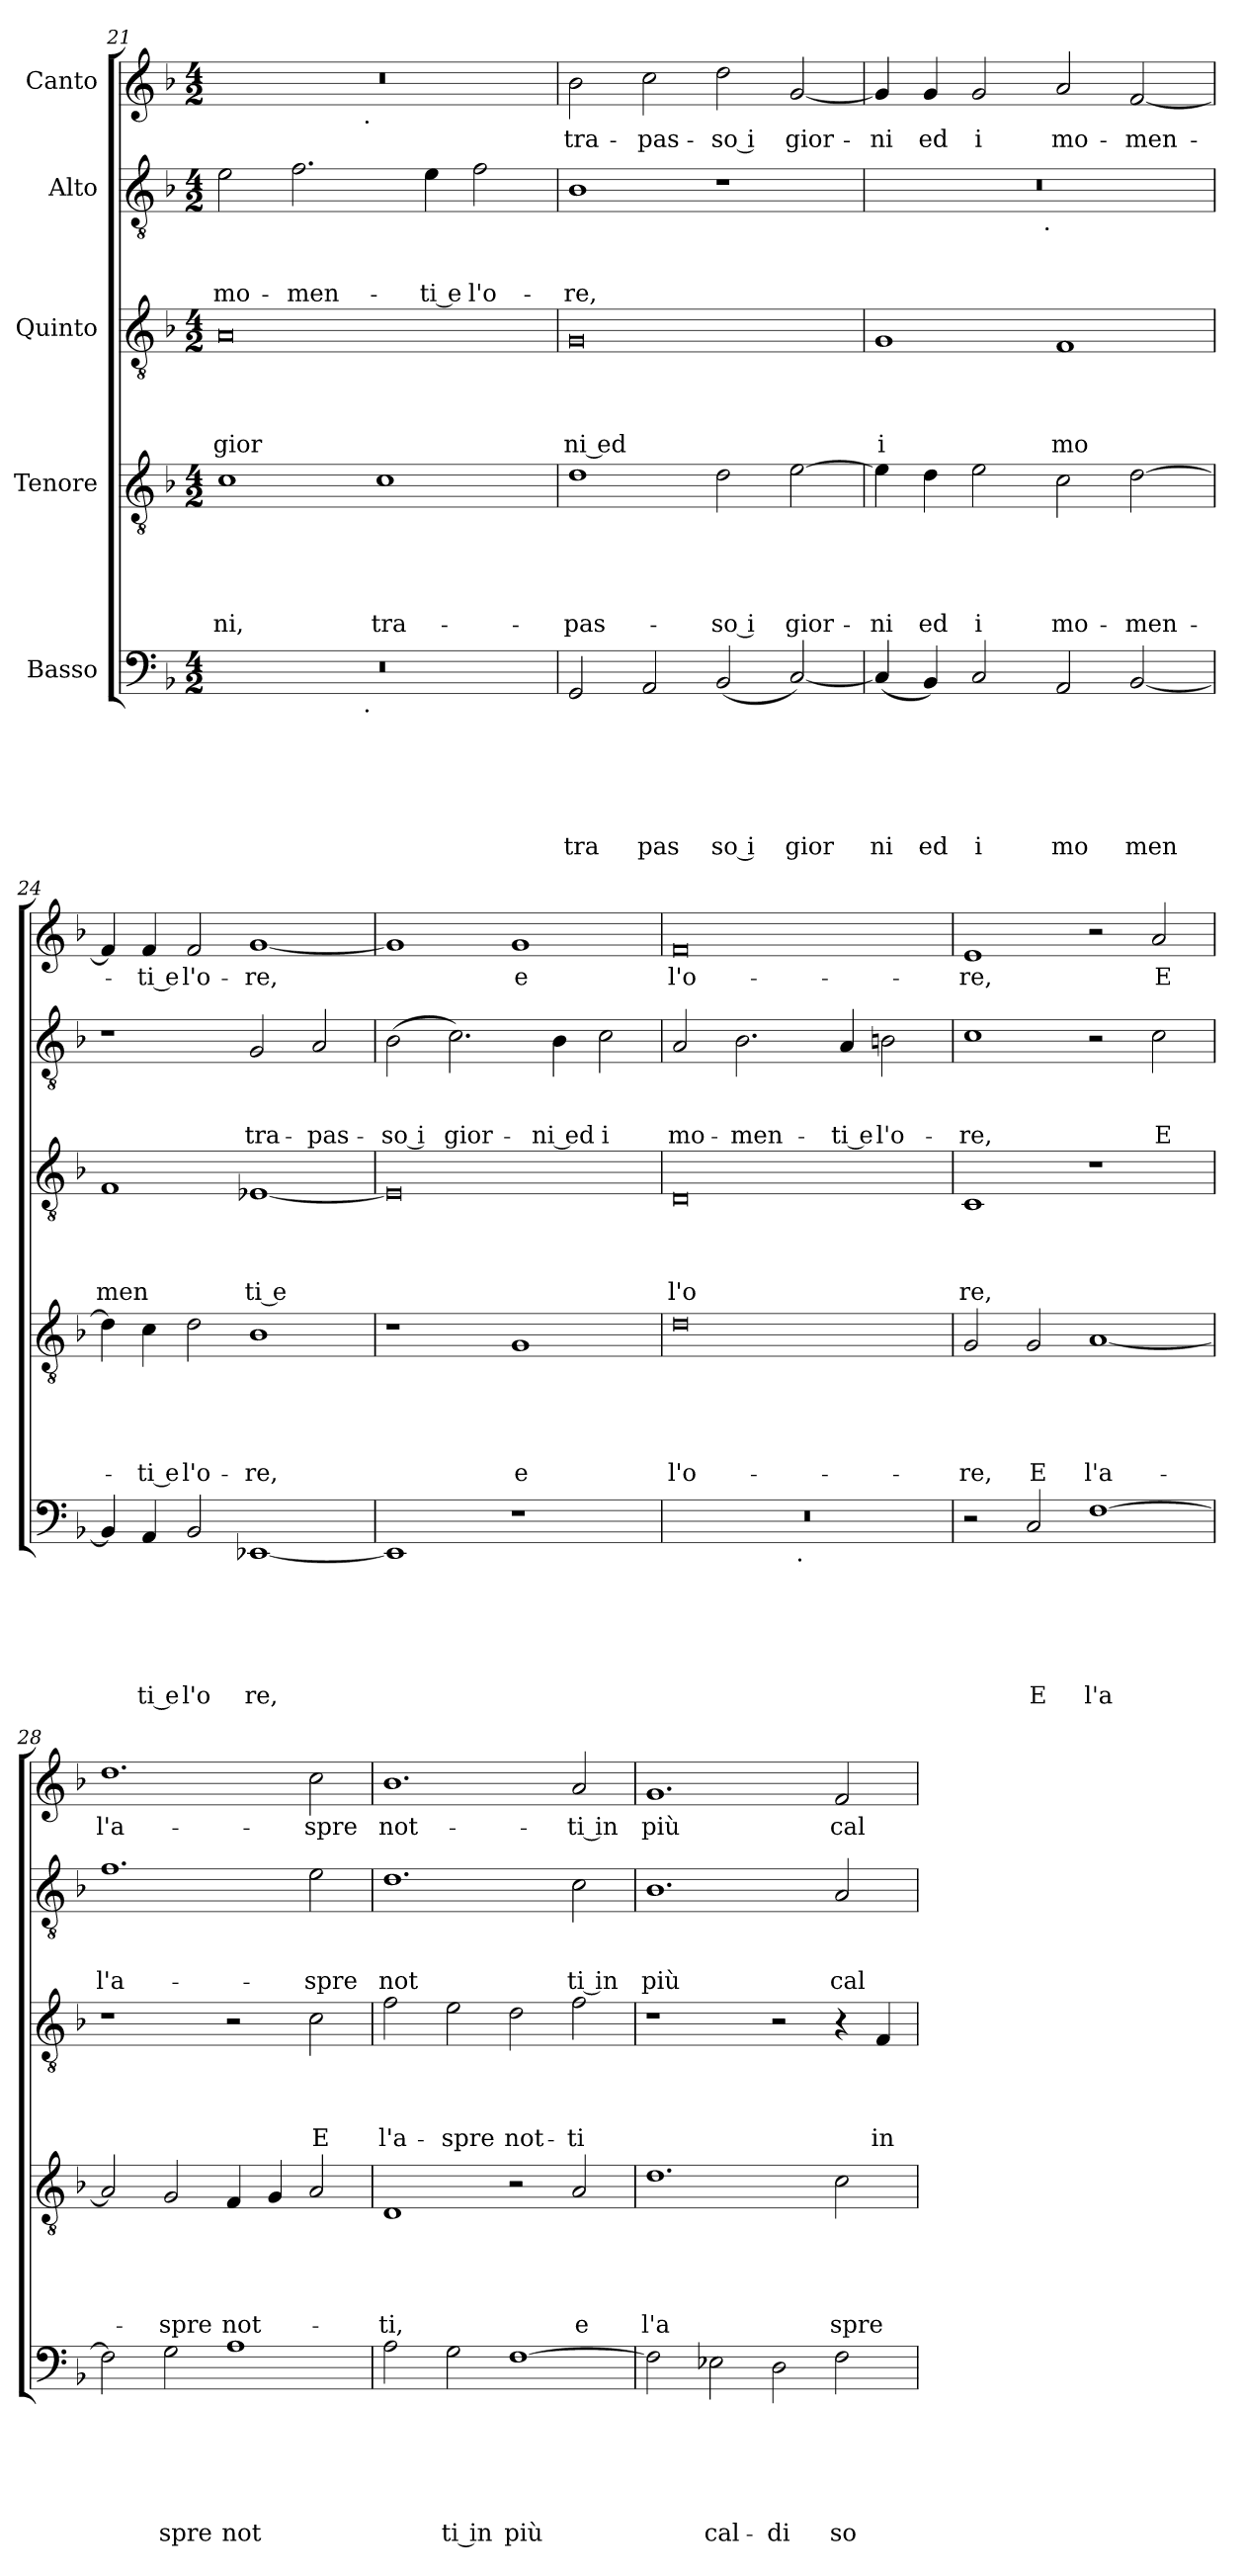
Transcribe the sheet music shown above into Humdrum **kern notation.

**kern	**text	**text	**text	**text	**text	**text	**kern	**text	**text	**text	**text	**text	**kern	**text	**text	**text	**text	**kern	**text	**text	**text	**kern	**text
*part5	*part5	*part5	*part5	*part5	*part5	*part5	*part4	*part4	*part4	*part4	*part4	*part4	*part3	*part3	*part3	*part3	*part3	*part2	*part2	*part2	*part2	*part1	*part1
*staff5	*staff5	*staff5	*staff5	*staff5	*staff5	*staff5	*staff4	*staff4	*staff4	*staff4	*staff4	*staff4	*staff3	*staff3	*staff3	*staff3	*staff3	*staff2	*staff2	*staff2	*staff2	*staff1	*staff1
*I"Basso	*	*	*	*	*	*	*I"Tenore	*	*	*	*	*	*I"Quinto	*	*	*	*	*I"Alto	*	*	*	*I"Canto	*
!!LO:PB:g=z
*clefF4	*	*	*	*	*	*	*clefGv2	*	*	*	*	*	*clefGv2	*	*	*	*	*clefGv2	*	*	*	*clefG2	*
*ITrd-3c-5	*	*	*	*	*	*	*ITrd-3c-5	*	*	*	*	*	*ITrd-3c-5	*	*	*	*	*ITrd-3c-5	*	*	*	*	*
*k[b-e-]	*	*	*	*	*	*	*k[b-e-]	*	*	*	*	*	*k[b-e-]	*	*	*	*	*k[b-e-]	*	*	*	*k[b-]	*
*B-:	*	*	*	*	*	*	*B-:	*	*	*	*	*	*B-:	*	*	*	*	*B-:	*	*	*	*F:	*
*M4/2	*	*	*	*	*	*	*M4/2	*	*	*	*	*	*M4/2	*	*	*	*	*M4/2	*	*	*	*M4/2	*
=21	=21	=21	=21	=21	=21	=21	=21	=21	=21	=21	=21	=21	=21	=21	=21	=21	=21	=21	=21	=21	=21	=21	=21
!	!	!	!	!	!	!	!	!	!	!	!	!LO:LY:b	!	!	!	!	!LO:LY:b	!	!	!	!LO:LY:b	!	!
*^	*	*	*	*	*	*	*	*	*	*	*	*	*	*	*	*	*	*	*	*	*	*^	*
0r	2ryy	.	.	.	.	.	.	1f	.	.	.	.	-ni,	0d	.	.	.	gior	2a\	.	.	mo-	0r	2ryy	.
!	!	!	!	!	!	!	!	!	!	!	!	!	!	!	!	!	!	!	!	!	!	!LO:LY:b	!	!	!
.	4...ryy	.	.	.	.	.	.	.	.	.	.	.	.	.	.	.	.	.	2.b-\	.	.	-men-	.	4...ryy	.
!	!	!	!	!	!	!	!	!	!	!	!	!	!	!	!	!	!	!	!	!	!	!	!	!LO:TX:b:t=.	!
!	!LO:TX:b:t=.	!	!	!	!	!	!	!	!	!	!	!	!	!	!	!	!	!	!	!	!	!	!	!	!
.	1ryy	.	.	.	.	.	.	.	.	.	.	.	.	.	.	.	.	.	.	.	.	.	.	1ryy	.
!	!	!	!	!	!	!	!	!	!	!	!	!	!LO:LY:b	!	!	!	!	!	!	!	!	!	!	!	!
.	.	.	.	.	.	.	.	1f	.	.	.	.	tra-	.	.	.	.	.	.	.	.	.	.	.	.
!	!	!	!	!	!	!	!	!	!	!	!	!	!	!	!	!	!	!	!	!	!	!LO:LY:b:rj	!	!	!
.	.	.	.	.	.	.	.	.	.	.	.	.	.	.	.	.	.	.	4a\	.	.	-ti e	.	.	.
!	!	!	!	!	!	!	!	!	!	!	!	!	!	!	!	!	!	!	!	!	!	!LO:LY:b	!	!	!
.	.	.	.	.	.	.	.	.	.	.	.	.	.	.	.	.	.	.	2b-\	.	.	l'o-	.	.	.
.	32ryy	.	.	.	.	.	.	.	.	.	.	.	.	.	.	.	.	.	.	.	.	.	.	32ryy	.
=22	=22	=22	=22	=22	=22	=22	=22	=22	=22	=22	=22	=22	=22	=22	=22	=22	=22	=22	=22	=22	=22	=22	=22	=22	=22
!	!	!	!	!	!	!	!LO:LY:b	!	!	!	!	!	!LO:LY:b	!	!	!	!	!LO:LY:b:rj	!	!	!	!LO:LY:b	!	!	!LO:LY:b
*v	*v	*	*	*	*	*	*	*	*	*	*	*	*	*	*	*	*	*	*	*	*	*	*v	*v	*
2C/	.	.	.	.	.	tra	(1g	.	.	.	.	-pas-	0c	.	.	.	ni ed	1e-	.	.	-re,	2b-\	tra-
!	!	!	!	!	!	!LO:LY:b	!	!	!	!	!	!	!	!	!	!	!	!	!	!	!	!	!LO:LY:b
2D/	.	.	.	.	.	pas	.	.	.	.	.	.	.	.	.	.	.	.	.	.	.	2cc\	-pas-
!	!	!	!	!	!	!LO:LY:b:rj	!	!	!	!	!	!LO:LY:b:rj	!	!	!	!	!	!	!	!	!	!	!LO:LY:b:rj
(2E-/	.	.	.	.	.	so i	2g\	.	.	.	.	-so i	.	.	.	.	.	1r	.	.	.	2dd\	-so i
!	!	!	!	!	!	!LO:LY:b	!	!	!	!	!	!LO:LY:b	!	!	!	!	!	!	!	!	!	!	!LO:LY:b
[<2F/)	.	.	.	.	.	gior	[>2a\	.	.	.	.	gior-	.	.	.	.	.	.	.	.	.	[<2g/	gior-
=23	=23	=23	=23	=23	=23	=23	=23	=23	=23	=23	=23	=23	=23	=23	=23	=23	=23	=23	=23	=23	=23	=23	=23
!	!	!	!	!	!	!LO:LY:b	!	!	!	!	!	!LO:LY:b	!	!	!	!	!LO:LY:b	!	!	!	!	!	!LO:LY:b
*	*	*	*	*	*	*	*	*	*	*	*	*	*	*	*	*	*	*^	*	*	*	*	*
(4F/]	.	.	.	.	.	ni	4a\]	.	.	.	.	-ni	1c	.	.	.	i	0r	2ryy	.	.	.	4g/]	-ni
!	!	!	!	!	!	!LO:LY:b	!	!	!	!	!	!LO:LY:b	!	!	!	!	!	!	!	!	!	!	!	!LO:LY:b
4E-/)	.	.	.	.	.	ed	4g\	.	.	.	.	ed	.	.	.	.	.	.	.	.	.	.	4g/	ed
!	!	!	!	!	!	!LO:LY:b	!	!	!	!	!	!LO:LY:b	!	!	!	!	!	!	!	!	!	!	!	!LO:LY:b
2F/	.	.	.	.	.	i	2a\	.	.	.	.	i	.	.	.	.	.	.	4...ryy	.	.	.	2g/	i
!	!	!	!	!	!	!	!	!	!	!	!	!	!	!	!	!	!	!	!LO:TX:b:t=.	!	!	!	!	!
.	.	.	.	.	.	.	.	.	.	.	.	.	.	.	.	.	.	.	1ryy	.	.	.	.	.
!	!	!	!	!	!	!LO:LY:b	!	!	!	!	!	!LO:LY:b	!	!	!	!	!LO:LY:b	!	!	!	!	!	!	!LO:LY:b
2D/	.	.	.	.	.	mo	2f\	.	.	.	.	mo-	1B-	.	.	.	mo	.	.	.	.	.	2a/	mo-
!	!	!	!	!	!	!LO:LY:b	!	!	!	!	!	!LO:LY:b	!	!	!	!	!	!	!	!	!	!	!	!LO:LY:b
[<2E-/	.	.	.	.	.	men	[>2g\	.	.	.	.	-men-	.	.	.	.	.	.	.	.	.	.	[<2f/	-men-
.	.	.	.	.	.	.	.	.	.	.	.	.	.	.	.	.	.	.	32ryy	.	.	.	.	.
=24	=24	=24	=24	=24	=24	=24	=24	=24	=24	=24	=24	=24	=24	=24	=24	=24	=24	=24	=24	=24	=24	=24	=24	=24
!	!	!	!	!	!	!	!	!	!	!	!	!	!	!	!	!	!LO:LY:b	!	!	!	!	!	!	!
*	*	*	*	*	*	*	*	*	*	*	*	*	*	*	*	*	*	*v	*v	*	*	*	*	*
4E-/]	.	.	.	.	.	.	4g\]	.	.	.	.	.	1B-	.	.	.	men	1r	.	.	.	4f/]	.
!	!	!	!	!	!	!LO:LY:b:rj	!	!	!	!	!	!LO:LY:b:rj	!	!	!	!	!	!	!	!	!	!	!LO:LY:b:rj
4D/	.	.	.	.	.	ti e	4f\	.	.	.	.	-ti e	.	.	.	.	.	.	.	.	.	4f/	-ti e
!	!	!	!	!	!	!LO:LY:b	!	!	!	!	!	!LO:LY:b	!	!	!	!	!	!	!	!	!	!	!LO:LY:b
2E-/	.	.	.	.	.	l'o	2g\	.	.	.	.	l'o-	.	.	.	.	.	.	.	.	.	2f/	l'o-
!	!	!	!	!	!	!LO:LY:b	!	!	!	!	!	!LO:LY:b	!	!	!	!	!LO:LY:b	!	!	!	!LO:LY:b	!	!LO:LY:b
[<1AA-X	.	.	.	.	.	re,	1e-	.	.	.	.	-re,	[<1A-X	.	.	.	ti e	2c/	.	.	tra-	[<1g	-re,
!	!	!	!	!	!	!	!	!	!	!	!	!	!	!	!	!	!	!	!	!	!LO:LY:b	!	!
.	.	.	.	.	.	.	.	.	.	.	.	.	.	.	.	.	.	2d/	.	.	-pas-	.	.
=25	=25	=25	=25	=25	=25	=25	=25	=25	=25	=25	=25	=25	=25	=25	=25	=25	=25	=25	=25	=25	=25	=25	=25
!	!	!	!	!	!	!	!	!	!	!	!	!	!	!	!	!	!	!	!	!	!LO:LY:b:rj	!	!
1AA-]	.	.	.	.	.	.	1r	.	.	.	.	.	0A-]	.	.	.	.	(<2e-\	.	.	-so i	1g]	.
!	!	!	!	!	!	!	!	!	!	!	!	!	!	!	!	!	!	!	!	!	!LO:LY:b	!	!
.	.	.	.	.	.	.	.	.	.	.	.	.	.	.	.	.	.	2.f\)	.	.	gior-	.	.
!	!	!	!	!	!	!	!	!	!	!	!	!LO:LY:b	!	!	!	!	!	!	!	!	!	!	!LO:LY:b
1r	.	.	.	.	.	.	1c	.	.	.	.	e	.	.	.	.	.	.	.	.	.	1g	e
!	!	!	!	!	!	!	!	!	!	!	!	!	!	!	!	!	!	!	!	!	!LO:LY:b:rj	!	!
.	.	.	.	.	.	.	.	.	.	.	.	.	.	.	.	.	.	4e-\	.	.	-ni ed	.	.
!	!	!	!	!	!	!	!	!	!	!	!	!	!	!	!	!	!	!	!	!	!LO:LY:b	!	!
.	.	.	.	.	.	.	.	.	.	.	.	.	.	.	.	.	.	2f\	.	.	i	.	.
=26	=26	=26	=26	=26	=26	=26	=26	=26	=26	=26	=26	=26	=26	=26	=26	=26	=26	=26	=26	=26	=26	=26	=26
!	!	!	!	!	!	!	!	!	!	!	!	!LO:LY:b	!	!	!	!	!LO:LY:b	!	!	!	!LO:LY:b	!	!LO:LY:b
*^	*	*	*	*	*	*	*	*	*	*	*	*	*	*	*	*	*	*	*	*	*	*	*
0r	2ryy	.	.	.	.	.	.	0g	.	.	.	.	l'o-	0G	.	.	.	l'o	2d/	.	.	mo-	0f	l'o-
!	!	!	!	!	!	!	!	!	!	!	!	!	!	!	!	!	!	!	!	!	!	!LO:LY:b	!	!
.	4...ryy	.	.	.	.	.	.	.	.	.	.	.	.	.	.	.	.	.	2.e-\	.	.	-men-	.	.
!	!LO:TX:b:t=.	!	!	!	!	!	!	!	!	!	!	!	!	!	!	!	!	!	!	!	!	!	!	!
.	1ryy	.	.	.	.	.	.	.	.	.	.	.	.	.	.	.	.	.	.	.	.	.	.	.
!	!	!	!	!	!	!	!	!	!	!	!	!	!	!	!	!	!	!	!	!	!	!LO:LY:b:rj	!	!
.	.	.	.	.	.	.	.	.	.	.	.	.	.	.	.	.	.	.	4d/	.	.	-ti e	.	.
!	!	!	!	!	!	!	!	!	!	!	!	!	!	!	!	!	!	!	!	!	!	!LO:LY:b	!	!
.	.	.	.	.	.	.	.	.	.	.	.	.	.	.	.	.	.	.	2en\	.	.	l'o-	.	.
.	32ryy	.	.	.	.	.	.	.	.	.	.	.	.	.	.	.	.	.	.	.	.	.	.	.
=27	=27	=27	=27	=27	=27	=27	=27	=27	=27	=27	=27	=27	=27	=27	=27	=27	=27	=27	=27	=27	=27	=27	=27	=27
!	!	!	!	!	!	!	!	!	!	!	!	!	!LO:LY:b	!	!	!	!	!LO:LY:b	!	!	!	!LO:LY:b	!	!LO:LY:b
*v	*v	*	*	*	*	*	*	*	*	*	*	*	*	*	*	*	*	*	*	*	*	*	*	*
2r	.	.	.	.	.	.	2c/	.	.	.	.	-re,	1F	.	.	.	re,	1f	.	.	-re,	1e	-re,
!	!	!	!	!	!	!LO:LY:b	!	!	!	!	!	!LO:LY:b	!	!	!	!	!	!	!	!	!	!	!
2F/	.	.	.	.	.	E	2c/	.	.	.	.	E	.	.	.	.	.	.	.	.	.	.	.
!	!	!	!	!	!	!LO:LY:b	!	!	!	!	!	!LO:LY:b	!	!	!	!	!	!	!	!	!	!	!
[>1B-	.	.	.	.	.	l'a	[<1d	.	.	.	.	l'a-	1r	.	.	.	.	2r	.	.	.	2r	.
!	!	!	!	!	!	!	!	!	!	!	!	!	!	!	!	!	!	!	!	!	!LO:LY:b	!	!LO:LY:b
.	.	.	.	.	.	.	.	.	.	.	.	.	.	.	.	.	.	2f\	.	.	E	2a/	E
=28	=28	=28	=28	=28	=28	=28	=28	=28	=28	=28	=28	=28	=28	=28	=28	=28	=28	=28	=28	=28	=28	=28	=28
!	!	!	!	!	!	!	!	!	!	!	!	!	!	!	!	!	!	!	!	!	!LO:LY:b	!	!LO:LY:b
2B-\]	.	.	.	.	.	.	2d/]	.	.	.	.	.	1r	.	.	.	.	1.b-	.	.	l'a-	1.dd	l'a-
!	!	!	!	!	!	!LO:LY:b	!	!	!	!	!	!LO:LY:b	!	!	!	!	!	!	!	!	!	!	!
2c\	.	.	.	.	.	spre	2c/	.	.	.	.	-spre	.	.	.	.	.	.	.	.	.	.	.
!	!	!	!	!	!	!LO:LY:b	!	!	!	!	!	!LO:LY:b	!	!	!	!	!	!	!	!	!	!	!
1d	.	.	.	.	.	not	4B-/	.	.	.	.	not-	2r	.	.	.	.	.	.	.	.	.	.
.	.	.	.	.	.	.	4c/	.	.	.	.	.	.	.	.	.	.	.	.	.	.	.	.
!	!	!	!	!	!	!	!	!	!	!	!	!	!	!	!	!	!LO:LY:b	!	!	!	!LO:LY:b	!	!LO:LY:b
.	.	.	.	.	.	.	2d/	.	.	.	.	.	2f\	.	.	.	E	2a\	.	.	-spre	2cc\	-spre
!!LO:LB:g=z
=29	=29	=29	=29	=29	=29	=29	=29	=29	=29	=29	=29	=29	=29	=29	=29	=29	=29	=29	=29	=29	=29	=29	=29
!	!	!	!	!	!	!	!	!	!	!	!	!LO:LY:b	!	!	!	!	!LO:LY:b	!	!	!	!LO:LY:b	!	!LO:LY:b
2d\	.	.	.	.	.	.	1G	.	.	.	.	-ti,	2b-\	.	.	.	l'a-	1.g	.	.	not	1.b-	not-
!	!	!	!	!	!	!LO:LY:b:rj	!	!	!	!	!	!	!	!	!	!	!LO:LY:b	!	!	!	!	!	!
2c\	.	.	.	.	.	ti in	.	.	.	.	.	.	2a\	.	.	.	-spre	.	.	.	.	.	.
!	!	!	!	!	!	!LO:LY:b	!	!	!	!	!	!	!	!	!	!	!LO:LY:b	!	!	!	!	!	!
[>1B-	.	.	.	.	.	più	2r	.	.	.	.	.	2g\	.	.	.	not-	.	.	.	.	.	.
!	!	!	!	!	!	!	!	!	!	!	!	!LO:LY:b	!	!	!	!	!LO:LY:b	!	!	!	!LO:LY:b:rj	!	!LO:LY:b:rj
.	.	.	.	.	.	.	2d/	.	.	.	.	e	2b-\	.	.	.	-ti	2f\	.	.	ti in	2a/	-ti in
=30	=30	=30	=30	=30	=30	=30	=30	=30	=30	=30	=30	=30	=30	=30	=30	=30	=30	=30	=30	=30	=30	=30	=30
!	!	!	!	!	!	!	!	!	!	!	!	!LO:LY:b	!	!	!	!	!	!	!	!	!LO:LY:b	!	!LO:LY:b
2B-\]	.	.	.	.	.	.	1.g	.	.	.	.	l'a	1r	.	.	.	.	1.e-	.	.	più	1.g	più
!	!	!	!	!	!	!LO:LY:b	!	!	!	!	!	!	!	!	!	!	!	!	!	!	!	!	!
2A-X\	.	.	.	.	.	cal-	.	.	.	.	.	.	.	.	.	.	.	.	.	.	.	.	.
!	!	!	!	!	!	!LO:LY:b	!	!	!	!	!	!	!	!	!	!	!	!	!	!	!	!	!
2G\	.	.	.	.	.	-di	.	.	.	.	.	.	2r	.	.	.	.	.	.	.	.	.	.
!	!	!	!	!	!	!LO:LY:b	!	!	!	!	!	!LO:LY:b	!	!	!	!	!	!	!	!	!LO:LY:b	!	!LO:LY:b
2B-\	.	.	.	.	.	so-	2f\	.	.	.	.	spre	4r	.	.	.	.	2d/	.	.	cal	2f/	cal-
!	!	!	!	!	!	!	!	!	!	!	!	!	!	!	!	!	!LO:LY:b	!	!	!	!	!	!
.	.	.	.	.	.	.	.	.	.	.	.	.	4B-/	.	.	.	in	.	.	.	.	.	.
=	=	=	=	=	=	=	=	=	=	=	=	=	=	=	=	=	=	=	=	=	=	=	=
*-	*-	*-	*-	*-	*-	*-	*-	*-	*-	*-	*-	*-	*-	*-	*-	*-	*-	*-	*-	*-	*-	*-	*-
